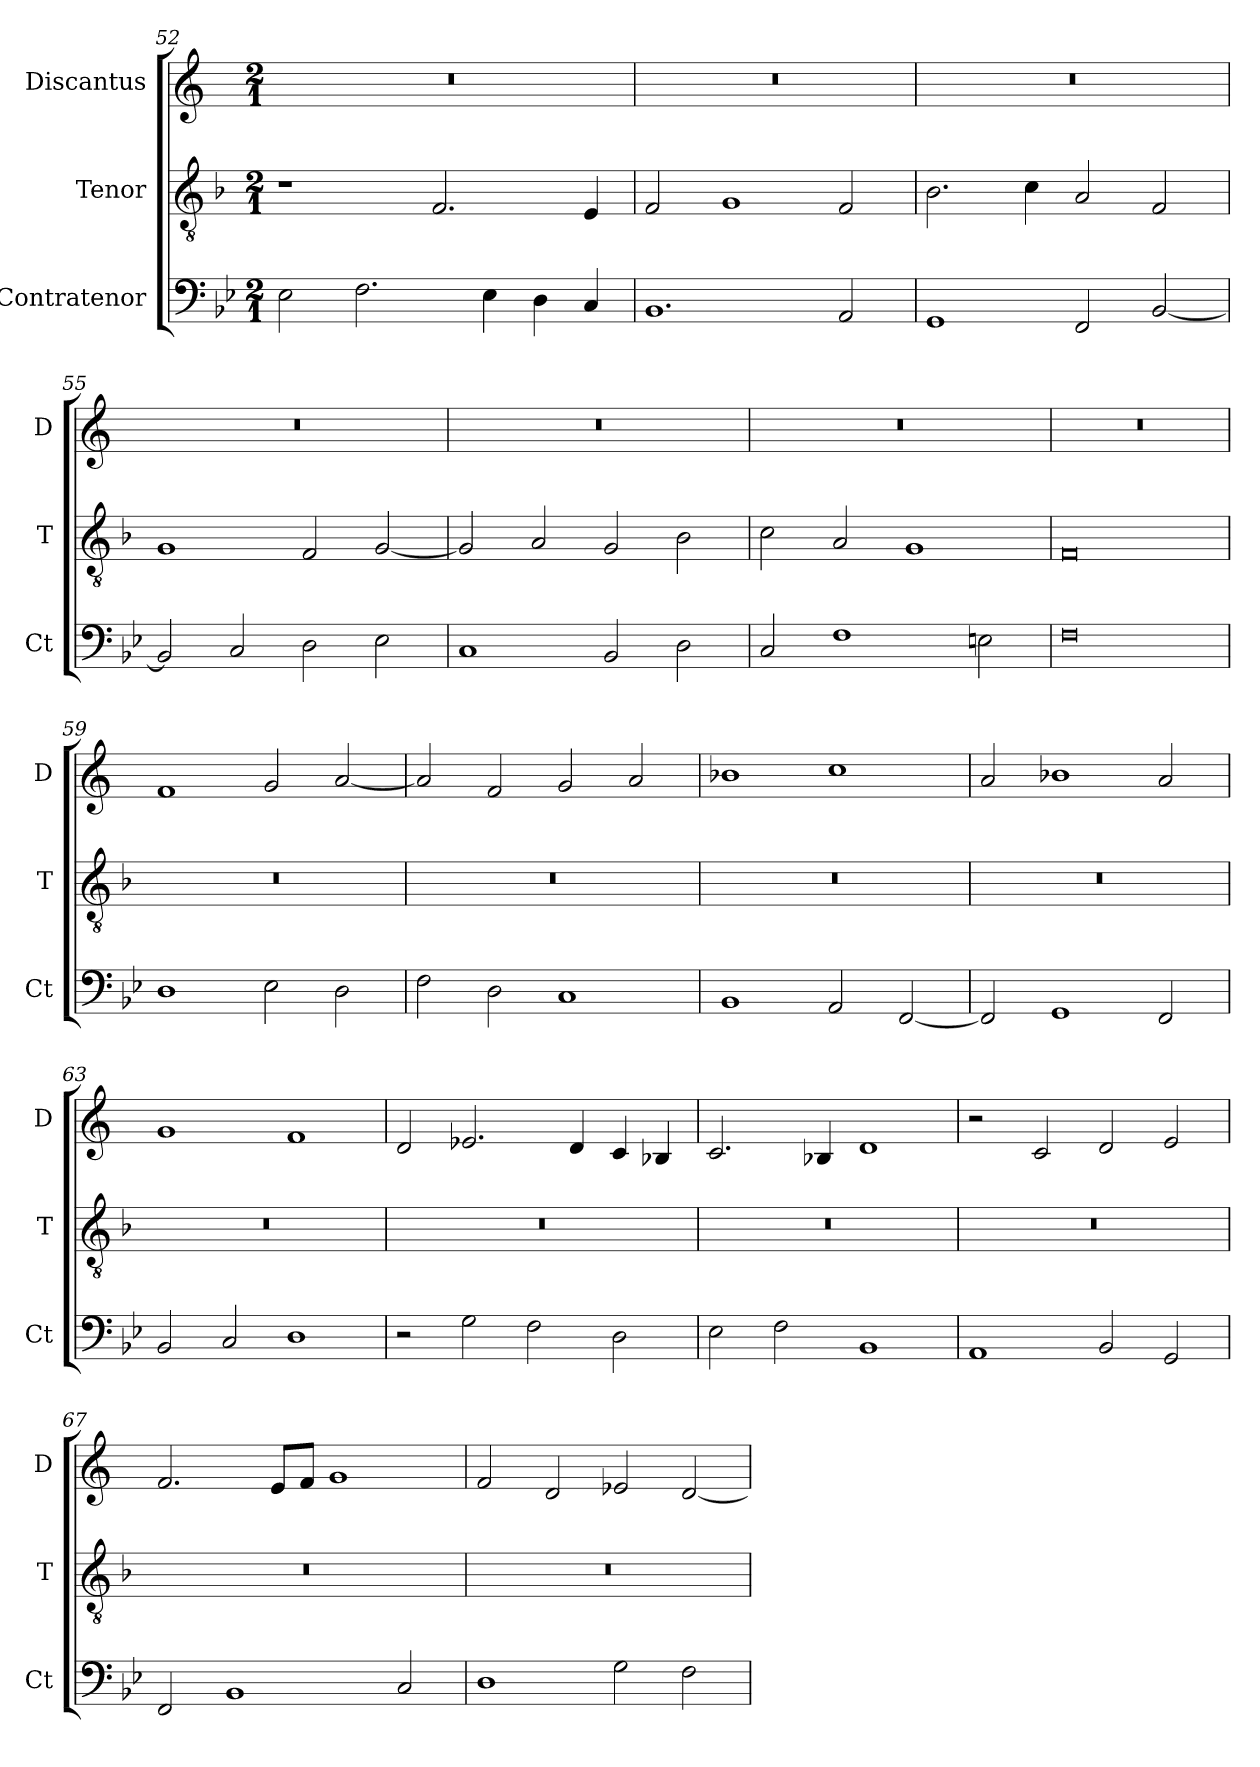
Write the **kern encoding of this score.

**kern	**kern	**kern
*part3	*part2	*part1
*staff3	*staff2	*staff1
*I"Contratenor	*I"Tenor	*I"Discantus
*I'Ct	*I'T	*I'D
*clefF4	*clefGv2	*clefG2
*k[b-e-]	*k[b-]	*k[]
*M2/1	*M2/1	*M2/1
=52	=52	=52
2E-\	1r	0r
2.F\	.	.
.	2.F/	.
4E-\	.	.
4D\	.	.
4C/	4E/	.
=53	=53	=53
1.BB-	2F/	0r
.	1G	.
2AA/	2F/	.
=54	=54	=54
1GG	2.B-\	0r
.	4c\	.
2FF/	2A/	.
[2BB-/	2F/	.
=55	=55	=55
2BB-/]	1G	0r
2C/	.	.
2D\	2F/	.
2E-\	[2G/	.
=56	=56	=56
1C	2G/]	0r
.	2A/	.
2BB-/	2G/	.
2D\	2B-\	.
=57	=57	=57
2C/	2c\	0r
1F	2A/	.
.	1G	.
2En\	.	.
=58	=58	=58
0F	0F	0r
=59	=59	=59
1D	0r	1f
2E-\	.	2g/
2D\	.	[2a/
=60	=60	=60
2F\	0r	2a/]
2D\	.	2f/
1C	.	2g/
.	.	2a/
=61	=61	=61
1BB-	0r	1b-X
2AA/	.	1cc
[2FF/	.	.
=62	=62	=62
2FF/]	0r	2a/
1GG	.	1b-X
2FF/	.	2a/
=63	=63	=63
2BB-/	0r	1g
2C/	.	.
1D	.	1f
=64	=64	=64
2r	0r	2d/
2G\	.	2.e-X/
2F\	.	.
.	.	4d/
2D\	.	4c/
.	.	4B-X/
=65	=65	=65
2E-\	0r	2.c/
2F\	.	.
.	.	4B-X/
1BB-	.	1d
=66	=66	=66
1AA	0r	2r
.	.	2c/
2BB-/	.	2d/
2GG/	.	2e/
=67	=67	=67
2FF/	0r	2.f/
1BB-	.	.
.	.	8e/L
.	.	8f/J
.	.	1g
2C/	.	.
=68	=68	=68
1D	0r	2f/
.	.	2d/
2G\	.	2e-X/
2F\	.	[2d/
=	=	=
*-	*-	*-
